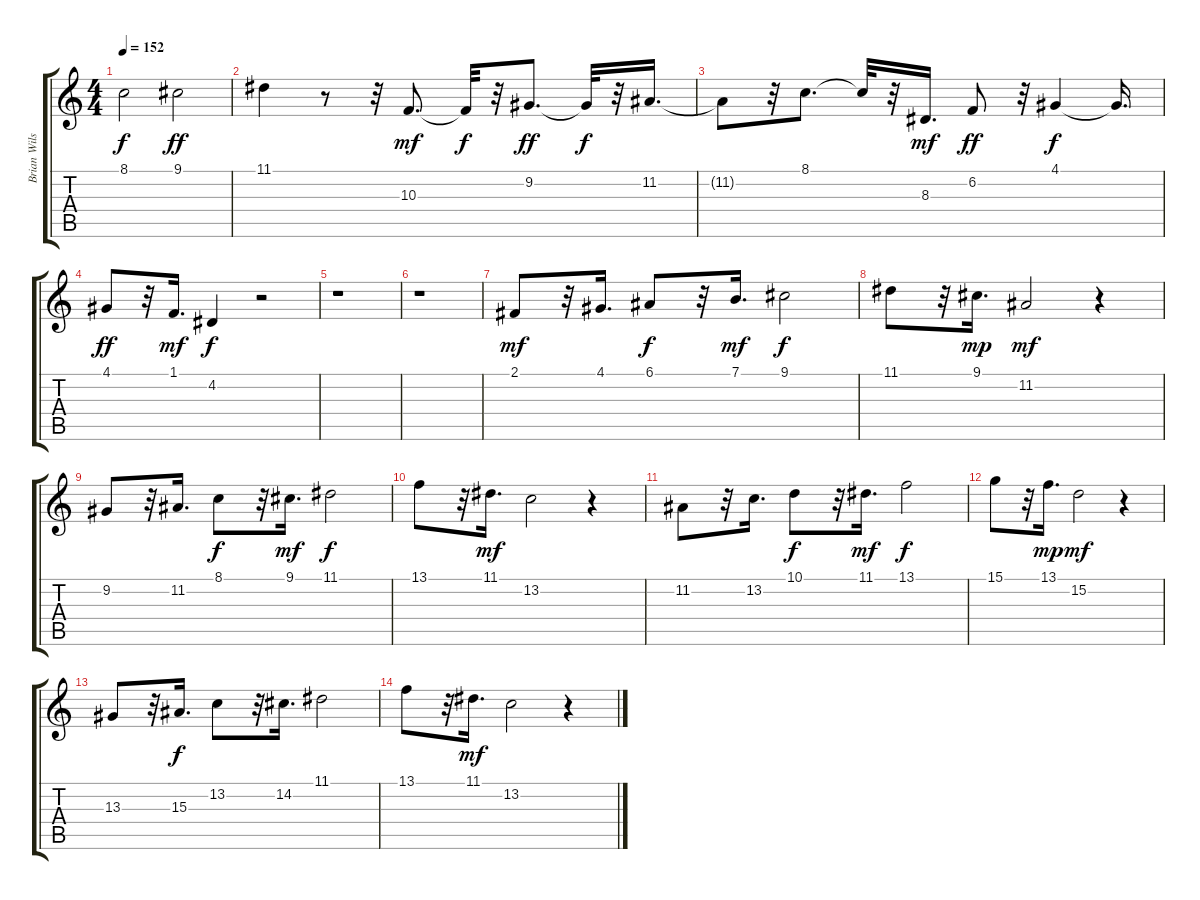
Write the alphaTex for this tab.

\track ("Brian Wilson" "Brian Wils") {instrument flute}
\staff {score tabs}
\tuning (E4 B3 G3 D3 A2 E2) {hide}
\ts (4 4)
\tempo 152
\clef g2
\ks c
8.1.2{dy f} 9.1.2{dy ff} |
11.1.4 r.8 r.32 10.3.8{d dy mf} 10.3{t}.32{dy f} r.32 9.2.8{d dy ff} 9.2{t}.32{dy f} r.32 11.2.16{d} |
11.2{t}.8 r.32 8.1.8{d} 8.1{t}.32 r.32 8.3.16{d dy mf} 6.2.8{dy ff} r.32 4.1.4{dy f} 4.1{t}.16{d} |
4.1.8{dy ff} r.32 1.1.16{d dy mf} 4.2.4{dy f} r.2 |
r.1 |
r.1 |
2.1.8{dy mf} r.32 4.1.16{d} 6.1.8{dy f} r.32 7.1.16{d dy mf} 9.1.2{dy f} |
11.1.8 r.32 9.1.16{d dy mp} 11.2.2{dy mf} r.4 |
9.2.8 r.32 11.2.16{d} 8.1.8{dy f} r.32 9.1.16{d dy mf} 11.1.2{dy f} |
13.1.8 r.32 11.1.16{d dy mf} 13.2.2 r.4 |
11.2.8 r.32 13.2.16{d} 10.1.8{dy f} r.32 11.1.16{d dy mf} 13.1.2{dy f} |
15.1.8 r.32 13.1.16{d dy mp} 15.2.2{dy mf} r.4 |
13.3.8 r.32 15.3.16{d dy f} 13.2.8 r.32 14.2.16{d} 11.1.2 |
13.1.8 r.32 11.1.16{d dy mf} 13.2.2 r.4
